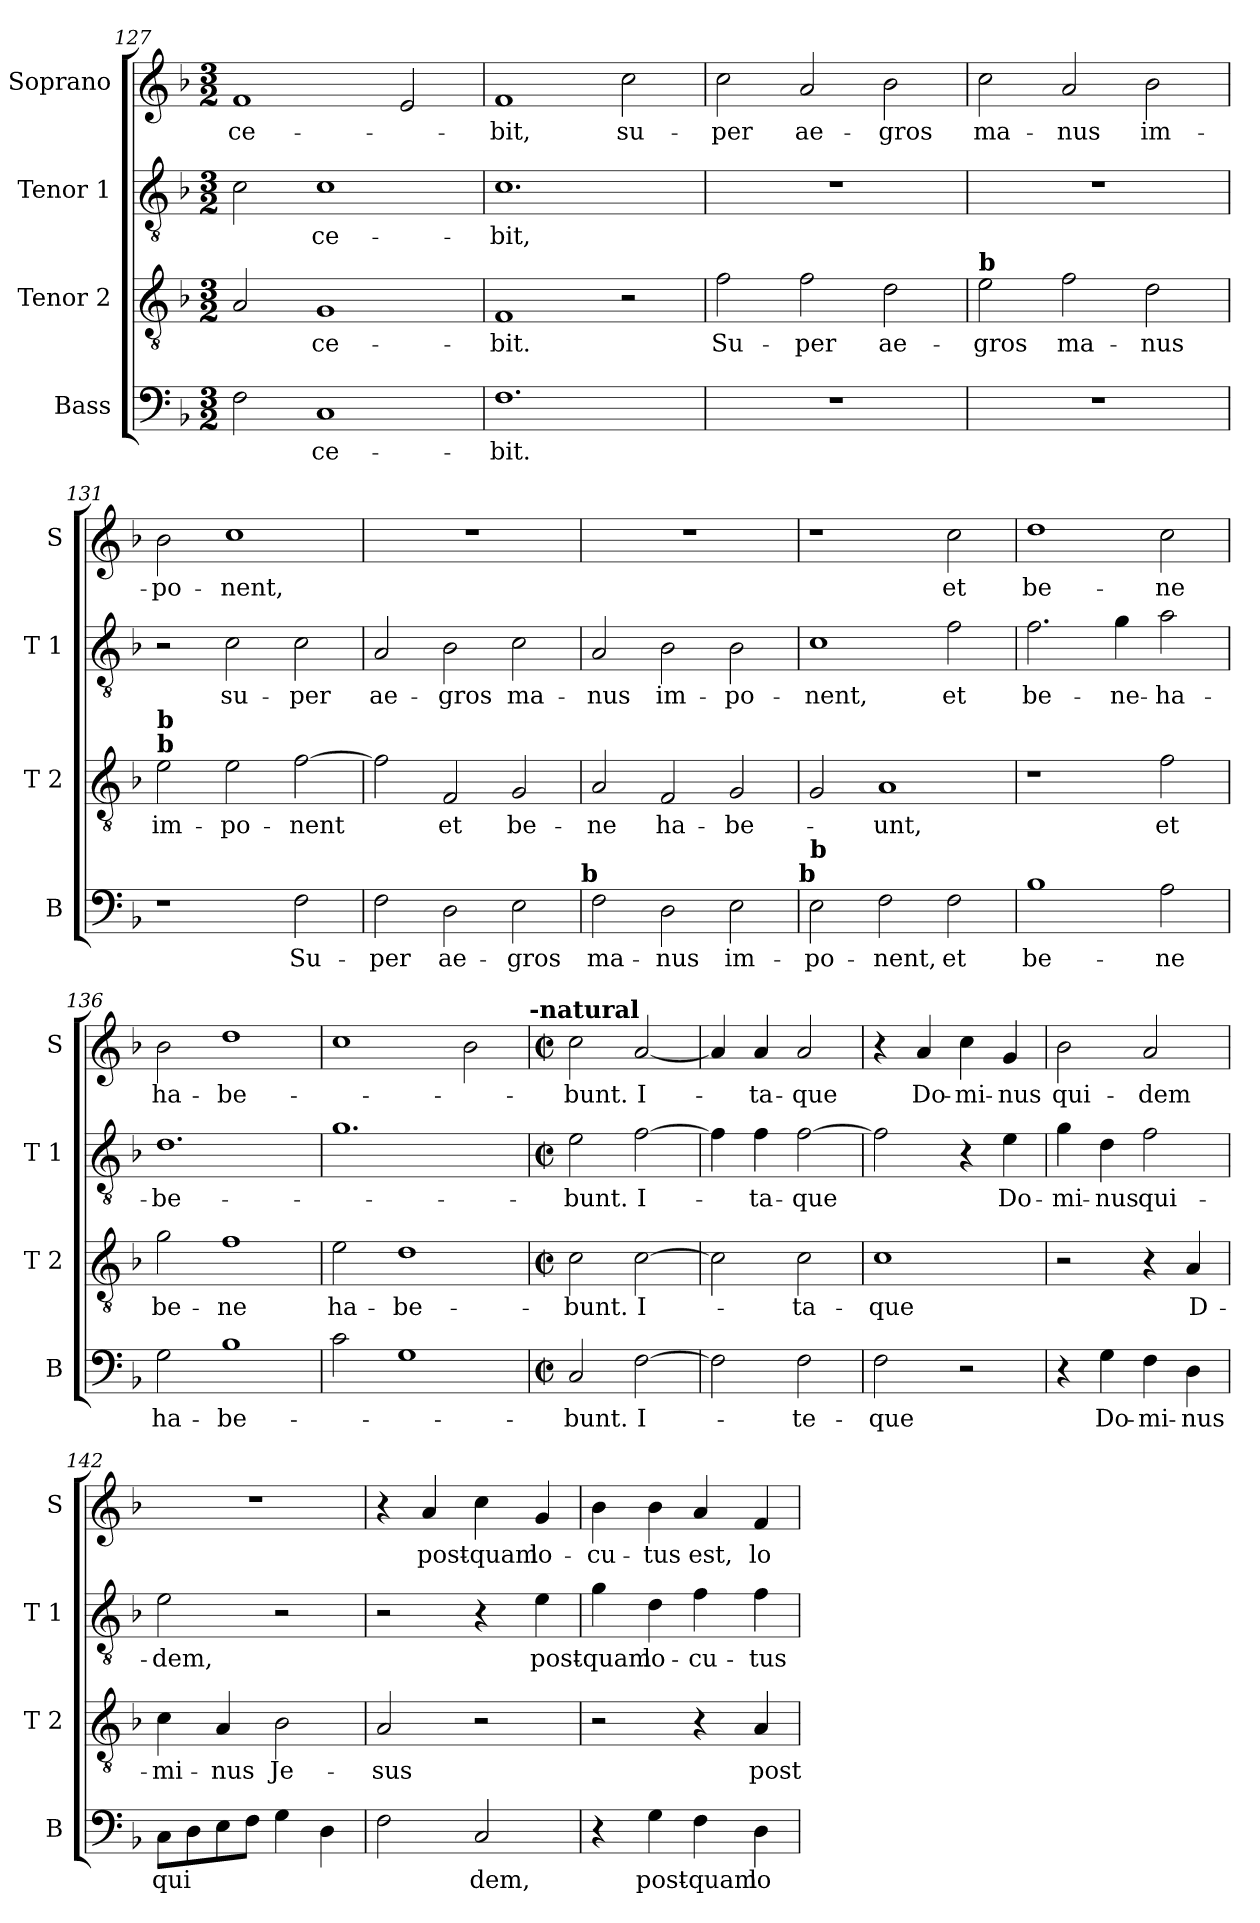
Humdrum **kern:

**kern	**text	**kern	**text	**kern	**text	**kern	**text
*part4	*part4	*part3	*part3	*part2	*part2	*part1	*part1
*staff4	*staff4	*staff3	*staff3	*staff2	*staff2	*staff1	*staff1
*I"Bass	*	*I"Tenor 2	*	*I"Tenor 1	*	*I"Soprano	*
*I'B	*	*I'T 2	*	*I'T 1	*	*I'S	*
*clefF4	*	*clefGv2	*	*clefGv2	*	*clefG2	*
*k[b-]	*	*k[b-]	*	*k[b-]	*	*k[b-]	*
*F:	*	*F:	*	*F:	*	*F:	*
*M3/2	*	*M3/2	*	*M3/2	*	*M3/2	*
=127	=127	=127	=127	=127	=127	=127	=127
2F\	.	2A/	.	2c\	.	1f	-ce-
1C	-ce-	1G	-ce-	1c	-ce-	.	.
.	.	.	.	.	.	2e/	.
!!LO:LB:g=z
=128	=128	=128	=128	=128	=128	=128	=128
1.F	-bit.	1F	-bit.	1.c	-bit,	1f	-bit,
.	.	2r	.	.	.	2cc\	su-
=129	=129	=129	=129	=129	=129	=129	=129
1.r	.	2f\	Su-	1.r	.	2cc\	-per
.	.	2f\	-per	.	.	2a/	ae-
.	.	2d\	ae-	.	.	2b-\	-gros
=130	=130	=130	=130	=130	=130	=130	=130
!	!	!LO:TX:a:B:t=b	!	!	!	!	!
1.r	.	2e\	-gros	1.r	.	2cc\	ma-
.	.	2f\	ma-	.	.	2a/	-nus
.	.	2d\	-nus	.	.	2b-\	im-
=131	=131	=131	=131	=131	=131	=131	=131
!	!	!LO:TX:a:B:t=b	!	!	!	!	!
!	!	!LO:TX:a:B:t=b	!	!	!	!	!
1r	.	2e\	im-	2r	.	2b-\	-po-
.	.	2e\	-po-	2c\	su-	1cc	-nent,
2F\	Su-	[2f\	-nent	2c\	-per	.	.
=132	=132	=132	=132	=132	=132	=132	=132
2F\	-per	2f\]	.	2A/	ae-	1.r	.
2D\	ae-	2F/	et	2B-\	-gros	.	.
2E\	-gros	2G/	be-	2c\	ma-	.	.
!LO:TX:a:B:t=b	!	!	!	!	!	!	!
=133	=133	=133	=133	=133	=133	=133	=133
2F\	ma-	2A/	-ne	2A/	-nus	1.r	.
2D\	-nus	2F/	ha-	2B-\	im-	.	.
2E\	im-	2G/	-be-	2B-\	-po-	.	.
!LO:TX:a:B:t=b	!	!	!	!	!	!	!
=134	=134	=134	=134	=134	=134	=134	=134
!LO:TX:a:B:t=b	!	!	!	!	!	!	!
2E\	-po-	2G/	.	1c	-nent,	1r	.
2F\	-nent,	1A	-unt,	.	.	.	.
2F\	et	.	.	2f\	et	2cc\	et
!!LO:LB:g=z
=135	=135	=135	=135	=135	=135	=135	=135
1B-	be-	1r	.	2.f\	be-	1dd	be-
.	.	.	.	4g\	-ne-	.	.
2A\	-ne	2f\	et	2a\	-ha-	2cc\	-ne
=136	=136	=136	=136	=136	=136	=136	=136
2G\	ha-	2g\	be-	1.d	-be-	2b-\	ha-
1B-	-be-	1f	-ne	.	.	1dd	-be-
=137	=137	=137	=137	=137	=137	=137	=137
2c\	.	2e\	ha-	1.g	.	1cc	.
1G	.	1d	-be-	.	.	.	.
.	.	.	.	.	.	2b-\	.
!	!	!	!	!	!	!LO:TX:a:B:t=-natural	!
=138	=138	=138	=138	=138	=138	=138	=138
*M2/2	*	*M2/2	*	*M2/2	*	*M2/2	*
*met(c|)	*	*met(c|)	*	*met(c|)	*	*met(c|)	*
2C/	-bunt.	2c\	-bunt.	2e\	-bunt.	2cc\	-bunt.
[2F\	I-	[2c\	I-	[2f\	I-	[2a/	I-
=139	=139	=139	=139	=139	=139	=139	=139
2F\]	.	2c\]	.	4f\]	.	4a/]	.
.	.	.	.	4f\	-ta-	4a/	-ta-
2F\	-te-	2c\	-ta-	[2f\	-que	2a/	-que
=140	=140	=140	=140	=140	=140	=140	=140
2F\	-que	1c	-que	2f\]	.	4r	.
.	.	.	.	.	.	4a/	Do-
2r	.	.	.	4r	.	4cc\	-mi-
.	.	.	.	4e\	Do-	4g/	-nus
=141	=141	=141	=141	=141	=141	=141	=141
4r	.	2r	.	4g\	-mi-	2b-\	qui-
4G\	Do-	.	.	4d\	-nus	.	.
4F\	-mi-	4r	.	2f\	qui-	2a/	-dem
4D\	-nus	4A/	D-	.	.	.	.
!!LO:PB:g=z
=142	=142	=142	=142	=142	=142	=142	=142
8C\L	qui	4c\	-mi-	2e\	-dem,	1r	.
8D\	.	.	.	.	.	.	.
8E\	.	4A/	-nus	.	.	.	.
8F\J	.	.	.	.	.	.	.
4G\	.	2B-\	Je-	2r	.	.	.
4D\	.	.	.	.	.	.	.
=143	=143	=143	=143	=143	=143	=143	=143
2F\	.	2A/	-sus	2r	.	4r	.
.	.	.	.	.	.	4a/	post-
2C/	dem,	2r	.	4r	.	4cc\	-quam
.	.	.	.	4e\	post-	4g/	lo-
=144	=144	=144	=144	=144	=144	=144	=144
4r	.	2r	.	4g\	-quam	4b-\	-cu-
4G\	post-	.	.	4d\	lo-	4b-\	-tus
4F\	-quam	4r	.	4f\	-cu-	4a/	est,
4D\	lo-	4A/	post-	4f\	-tus	4f/	lo-
=	=	=	=	=	=	=	=
*-	*-	*-	*-	*-	*-	*-	*-
